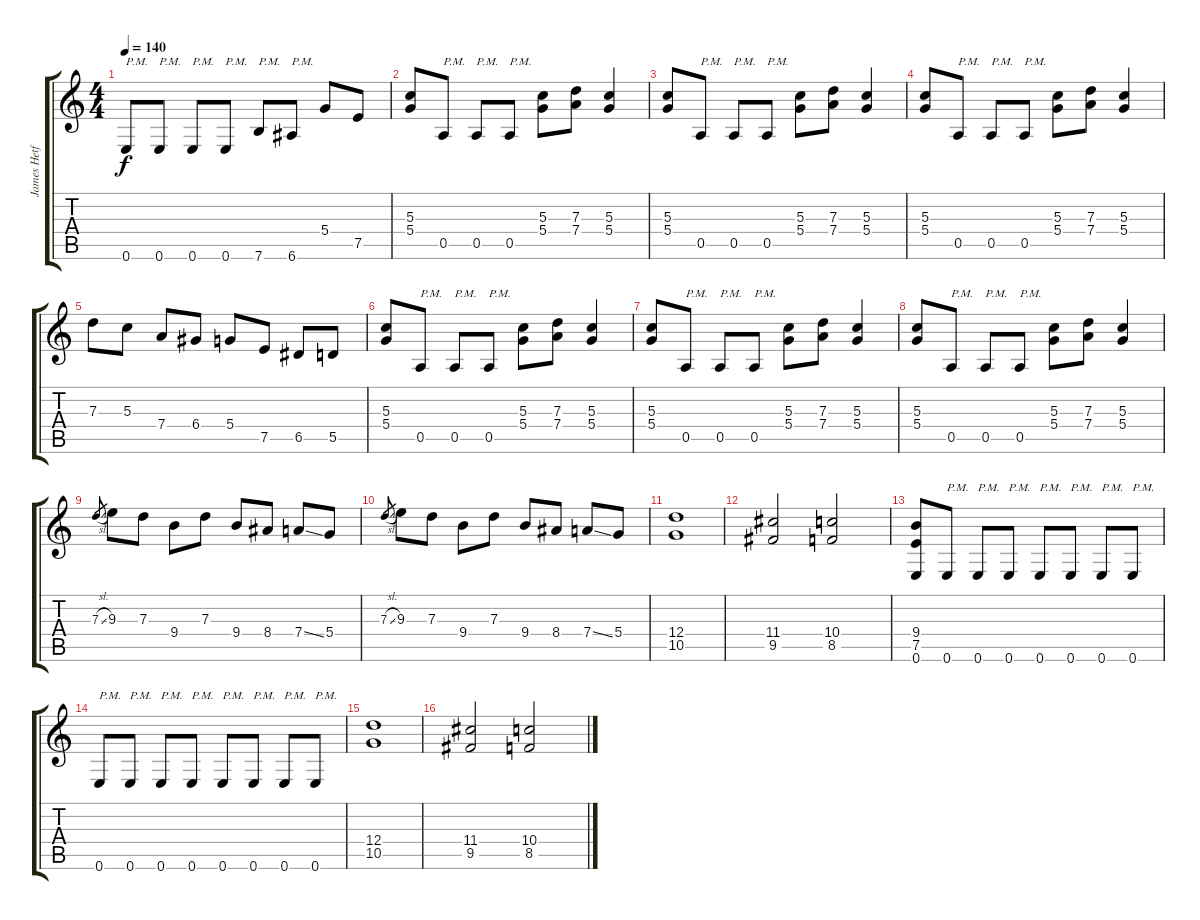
\track ("James Hetfield" "James Hetf") {instrument overdrivenguitar}
\staff {score tabs}
\tuning (E4 B3 G3 D3 A2 E2) {hide}
\ts (4 4)
\tempo 140
\clef g2
\ks c
0.6.8{txt "P.M." dy f} 0.6.8{txt "P.M."} 0.6.8{txt "P.M."} 0.6.8{txt "P.M."} 7.6.8{txt "P.M."} 6.6.8{txt "P.M."} 5.4.8 7.5.8 |
(5.3 5.4).8 0.5.8{txt "P.M."} 0.5.8{txt "P.M."} 0.5.8{txt "P.M."} (5.3 5.4).8 (7.3 7.4).8 (5.3 5.4).4 |
(5.3 5.4).8 0.5.8{txt "P.M."} 0.5.8{txt "P.M."} 0.5.8{txt "P.M."} (5.3 5.4).8 (7.3 7.4).8 (5.3 5.4).4 |
(5.3 5.4).8 0.5.8{txt "P.M."} 0.5.8{txt "P.M."} 0.5.8{txt "P.M."} (5.3 5.4).8 (7.3 7.4).8 (5.3 5.4).4 |
7.3.8 5.3.8 7.4.8 6.4.8 5.4.8 7.5.8 6.5.8 5.5.8 |
(5.3 5.4).8 0.5.8{txt "P.M."} 0.5.8{txt "P.M."} 0.5.8{txt "P.M."} (5.3 5.4).8 (7.3 7.4).8 (5.3 5.4).4 |
(5.3 5.4).8 0.5.8{txt "P.M."} 0.5.8{txt "P.M."} 0.5.8{txt "P.M."} (5.3 5.4).8 (7.3 7.4).8 (5.3 5.4).4 |
(5.3 5.4).8 0.5.8{txt "P.M."} 0.5.8{txt "P.M."} 0.5.8{txt "P.M."} (5.3 5.4).8 (7.3 7.4).8 (5.3 5.4).4 |
7.3{sl}.8{gr} 9.3.8 7.3.8 9.4.8 7.3.8 9.4.8 8.4.8 7.4{ss}.8 5.4.8 |
7.3{sl}.8{gr} 9.3.8 7.3.8 9.4.8 7.3.8 9.4.8 8.4.8 7.4{ss}.8 5.4.8 |
(12.4 10.5).1 |
(11.4 9.5).2 (10.4 8.5).2 |
(9.4 7.5 0.6).8 0.6.8{txt "P.M."} 0.6.8{txt "P.M."} 0.6.8{txt "P.M."} 0.6.8{txt "P.M."} 0.6.8{txt "P.M."} 0.6.8{txt "P.M."} 0.6.8{txt "P.M."} |
0.6.8{txt "P.M."} 0.6.8{txt "P.M."} 0.6.8{txt "P.M."} 0.6.8{txt "P.M."} 0.6.8{txt "P.M."} 0.6.8{txt "P.M."} 0.6.8{txt "P.M."} 0.6.8{txt "P.M."} |
(12.4 10.5).1 |
(11.4 9.5).2 (10.4 8.5).2
